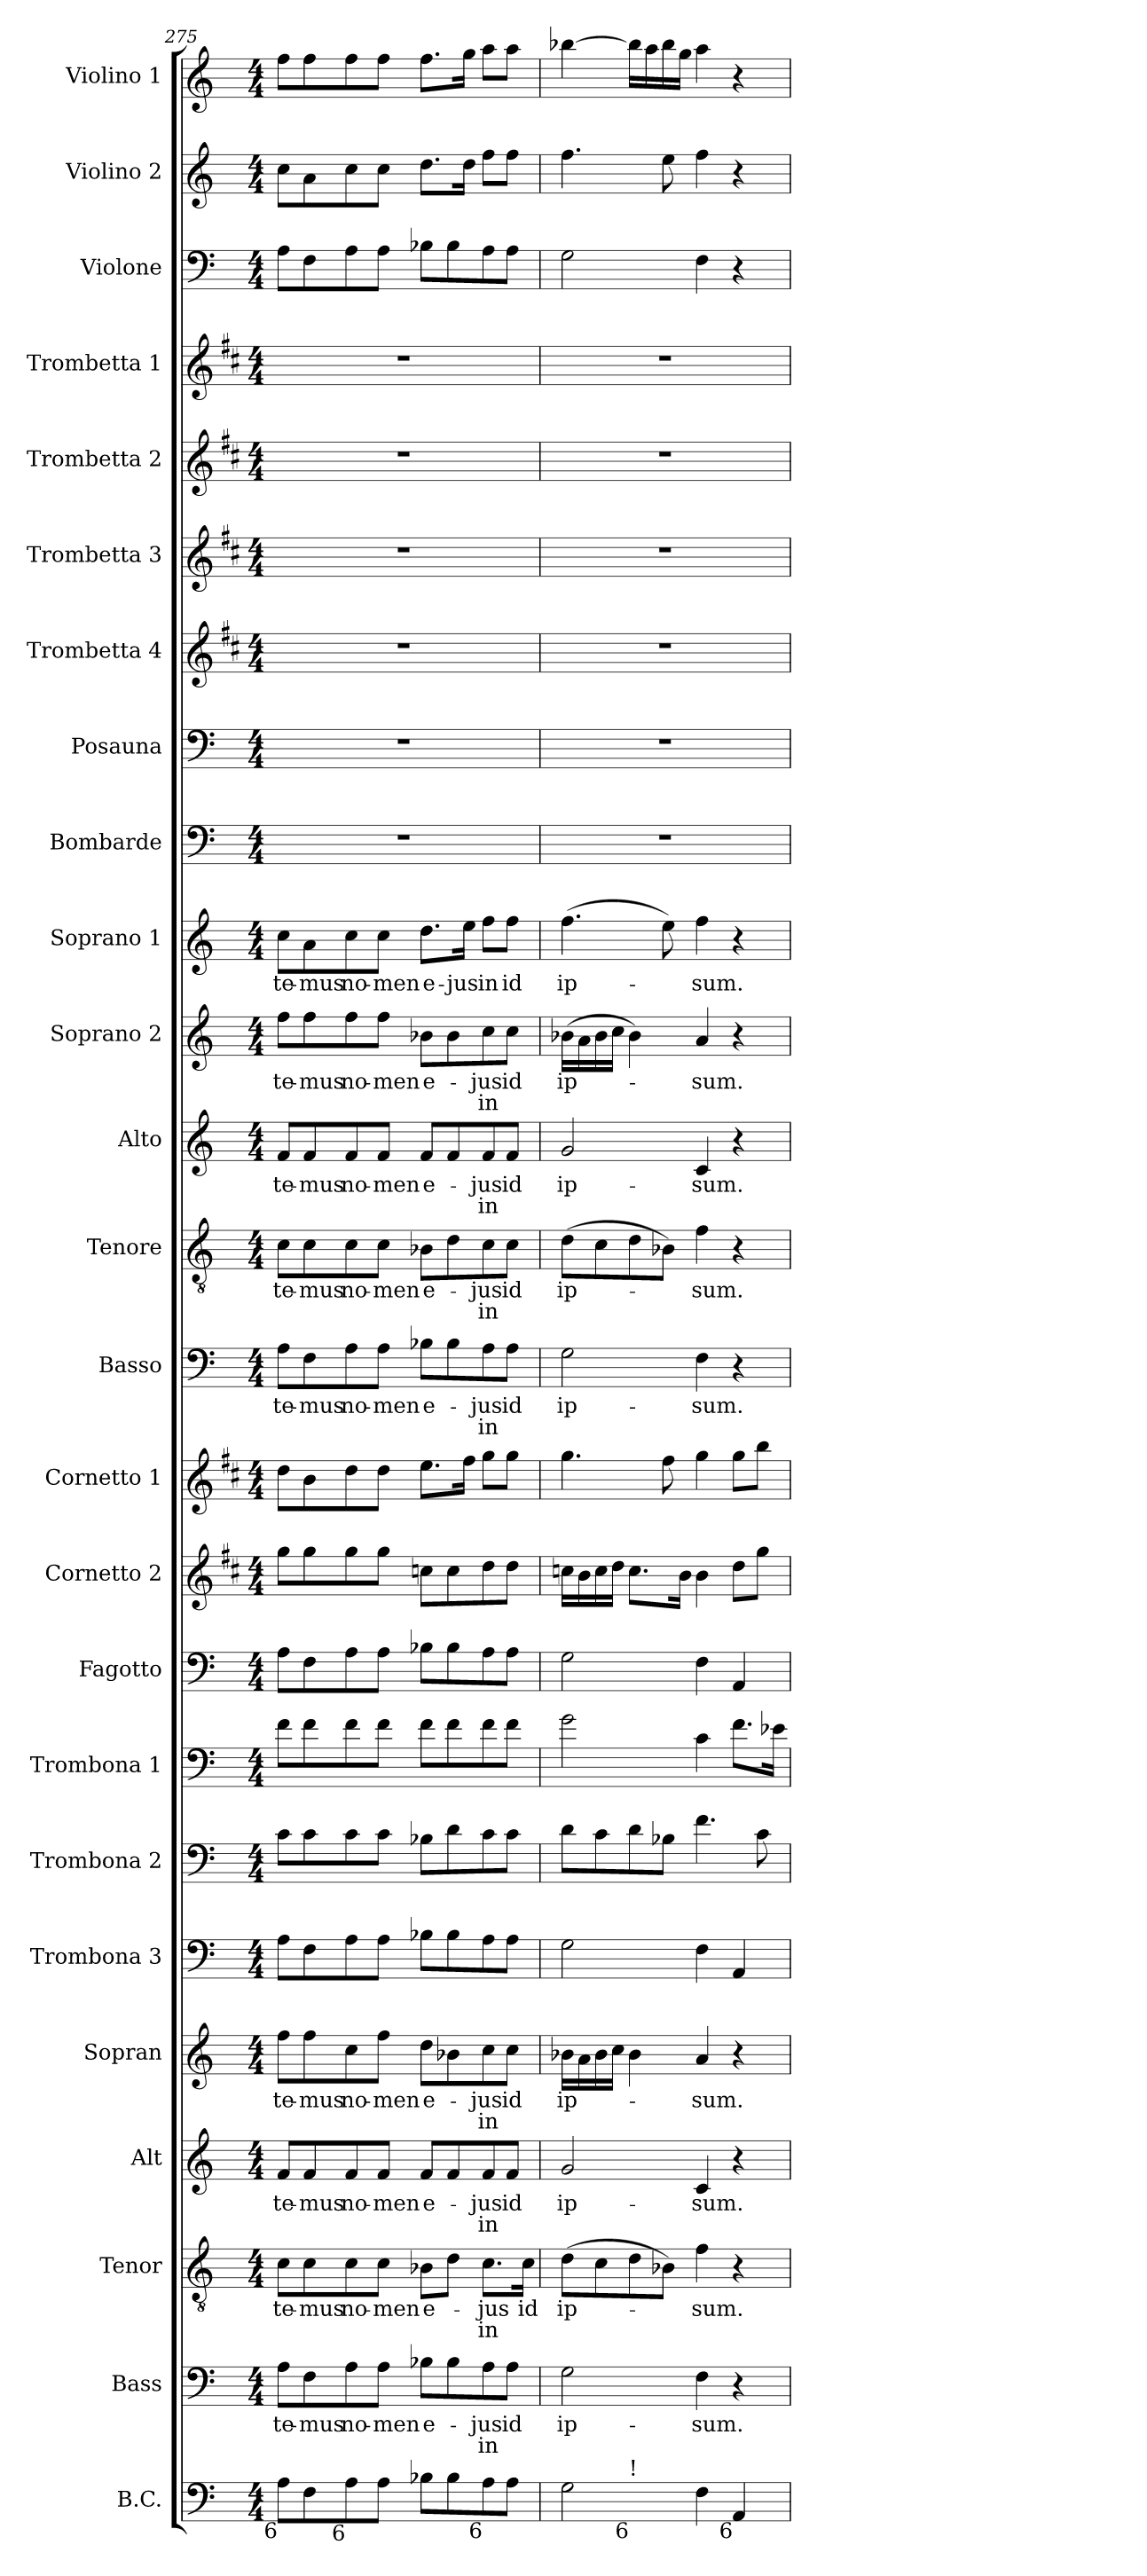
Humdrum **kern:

**kern	**kern	**text	**text	**kern	**text	**text	**kern	**text	**text	**kern	**text	**text	**kern	**kern	**kern	**kern	**kern	**kern	**kern	**text	**text	**kern	**text	**text	**kern	**text	**text	**kern	**text	**text	**kern	**text	**kern	**kern	**kern	**kern	**kern	**kern	**kern	**kern	**kern
*part25	*part24	*part24	*part24	*part23	*part23	*part23	*part22	*part22	*part22	*part21	*part21	*part21	*part20	*part19	*part18	*part17	*part16	*part15	*part14	*part14	*part14	*part13	*part13	*part13	*part12	*part12	*part12	*part11	*part11	*part11	*part10	*part10	*part9	*part8	*part7	*part6	*part5	*part4	*part3	*part2	*part1
*staff25	*staff24	*staff24	*staff24	*staff23	*staff23	*staff23	*staff22	*staff22	*staff22	*staff21	*staff21	*staff21	*staff20	*staff19	*staff18	*staff17	*staff16	*staff15	*staff14	*staff14	*staff14	*staff13	*staff13	*staff13	*staff12	*staff12	*staff12	*staff11	*staff11	*staff11	*staff10	*staff10	*staff9	*staff8	*staff7	*staff6	*staff5	*staff4	*staff3	*staff2	*staff1
*I"B.C.	*I"Bass	*	*	*I"Tenor	*	*	*I"Alt	*	*	*I"Sopran	*	*	*I"Trombona 3	*I"Trombona 2	*I"Trombona 1	*I"Fagotto	*I"Cornetto 2	*I"Cornetto 1	*I"Basso	*	*	*I"Tenore	*	*	*I"Alto	*	*	*I"Soprano 2	*	*	*I"Soprano 1	*	*I"Bombarde	*I"Posauna	*I"Trombetta 4	*I"Trombetta 3	*I"Trombetta 2	*I"Trombetta 1	*I"Violone	*I"Violino 2	*I"Violino 1
*I'B.C.	*I'B.	*	*	*I'T.	*	*	*I'A.	*	*	*I'S.	*	*	*I'Tbn. 2	*I'Tbn. 2	*I'Tbn. 1	*I'Fag.	*I'Cor. 2	*I'Cor. 1	*I'B.	*	*	*I'T.	*	*	*I'A.	*	*	*I'S.	*	*	*I'S.	*	*	*	*	*	*	*	*	*I'Vl. 2	*I'Vl. 1
*clefF4	*clefF4	*	*	*clefGv2	*	*	*clefG2	*	*	*clefG2	*	*	*clefF4	*clefF4	*clefF4	*clefF4	*clefG2	*clefG2	*clefF4	*	*	*clefGv2	*	*	*clefG2	*	*	*clefG2	*	*	*clefG2	*	*clefF4	*clefF4	*clefG2	*clefG2	*clefG2	*clefG2	*clefF4	*clefG2	*clefG2
*	*	*	*	*ITrd7c12	*	*	*	*	*	*	*	*	*	*	*	*	*ITrd1c2	*ITrd1c2	*	*	*	*ITrd7c12	*	*	*	*	*	*	*	*	*	*	*	*	*ITrd1c2	*ITrd1c2	*ITrd1c2	*ITrd1c2	*	*	*
*k[]	*k[]	*	*	*k[]	*	*	*k[]	*	*	*k[]	*	*	*k[]	*k[]	*k[]	*k[]	*k[]	*k[]	*k[]	*	*	*k[]	*	*	*k[]	*	*	*k[]	*	*	*k[]	*	*k[]	*k[]	*k[]	*k[]	*k[]	*k[]	*k[]	*k[]	*k[]
*C:	*C:	*	*	*C:	*	*	*C:	*	*	*C:	*	*	*C:	*C:	*C:	*C:	*C:	*C:	*C:	*	*	*C:	*	*	*C:	*	*	*C:	*	*	*C:	*	*C:	*C:	*C:	*C:	*C:	*C:	*C:	*C:	*C:
*M4/4	*M4/4	*	*	*M4/4	*	*	*M4/4	*	*	*M4/4	*	*	*M4/4	*M4/4	*M4/4	*M4/4	*M4/4	*M4/4	*M4/4	*	*	*M4/4	*	*	*M4/4	*	*	*M4/4	*	*	*M4/4	*	*M4/4	*M4/4	*M4/4	*M4/4	*M4/4	*M4/4	*M4/4	*M4/4	*M4/4
=275	=275	=275	=275	=275	=275	=275	=275	=275	=275	=275	=275	=275	=275	=275	=275	=275	=275	=275	=275	=275	=275	=275	=275	=275	=275	=275	=275	=275	=275	=275	=275	=275	=275	=275	=275	=275	=275	=275	=275	=275	=275
!	!	!LO:LY:b:color=#000000	!	!	!	!	!	!	!	!	!	!	!	!	!	!	!	!	!	!	!	!	!	!	!	!	!	!	!	!	!	!	!	!	!	!	!	!	!	!	!
!	!	!	!	!	!LO:LY:b:color=#000000	!	!	!	!	!	!	!	!	!	!	!	!	!	!	!	!	!	!	!	!	!	!	!	!	!	!	!	!	!	!	!	!	!	!	!	!
!	!	!	!	!	!	!	!	!LO:LY:b:color=#000000	!	!	!	!	!	!	!	!	!	!	!	!	!	!	!	!	!	!	!	!	!	!	!	!	!	!	!	!	!	!	!	!	!
!	!	!	!	!	!	!	!	!	!	!	!LO:LY:b:color=#000000	!	!	!	!	!	!	!	!	!	!	!	!	!	!	!	!	!	!	!	!	!	!	!	!	!	!	!	!	!	!
!	!	!	!	!	!	!	!	!	!	!	!	!	!	!	!	!	!	!	!	!LO:LY:b:color=#000000	!	!	!	!	!	!	!	!	!	!	!	!	!	!	!	!	!	!	!	!	!
!	!	!	!	!	!	!	!	!	!	!	!	!	!	!	!	!	!	!	!	!	!	!	!LO:LY:b:color=#000000	!	!	!	!	!	!	!	!	!	!	!	!	!	!	!	!	!	!
!	!	!	!	!	!	!	!	!	!	!	!	!	!	!	!	!	!	!	!	!	!	!	!	!	!	!LO:LY:b:color=#000000	!	!	!	!	!	!	!	!	!	!	!	!	!	!	!
!	!	!	!	!	!	!	!	!	!	!	!	!	!	!	!	!	!	!	!	!	!	!	!	!	!	!	!	!	!LO:LY:b:color=#000000	!	!	!	!	!	!	!	!	!	!	!	!
!LO:TX:b:rj:t=6	!	!	!	!	!	!	!	!	!	!	!	!	!	!	!	!	!	!	!	!	!	!	!	!	!	!	!	!	!	!	!	!	!	!	!	!	!	!	!	!	!
!	!	!	!	!	!	!	!	!	!	!	!	!	!	!	!	!	!	!	!	!	!	!	!	!	!	!	!	!	!	!	!	!LO:LY:b:color=#000000	!	!	!	!	!	!	!	!	!
8Ai\L	8Ai\L	-te-	.	8Ci\L	-te-	.	8fi/L	-te-	.	8ffi\L	-te-	.	8Ai\L	8ci\L	8fi\L	8Ai\L	8ffi\L	8cci\L	8Ai\L	-te-	.	8Ci\L	-te-	.	8fi/L	-te-	.	8ffi\L	-te-	.	8cci\L	-te-	1r	1r	1r	1r	1r	1r	8Ai\L	8cci\L	8ffi\L
!	!	!LO:LY:b:color=#000000	!	!	!	!	!	!	!	!	!	!	!	!	!	!	!	!	!	!	!	!	!	!	!	!	!	!	!	!	!	!	!	!	!	!	!	!	!	!	!
!	!	!	!	!	!LO:LY:b:color=#000000	!	!	!	!	!	!	!	!	!	!	!	!	!	!	!	!	!	!	!	!	!	!	!	!	!	!	!	!	!	!	!	!	!	!	!	!
!	!	!	!	!	!	!	!	!LO:LY:b:color=#000000	!	!	!	!	!	!	!	!	!	!	!	!	!	!	!	!	!	!	!	!	!	!	!	!	!	!	!	!	!	!	!	!	!
!	!	!	!	!	!	!	!	!	!	!	!LO:LY:b:color=#000000	!	!	!	!	!	!	!	!	!	!	!	!	!	!	!	!	!	!	!	!	!	!	!	!	!	!	!	!	!	!
!	!	!	!	!	!	!	!	!	!	!	!	!	!	!	!	!	!	!	!	!LO:LY:b:color=#000000	!	!	!	!	!	!	!	!	!	!	!	!	!	!	!	!	!	!	!	!	!
!	!	!	!	!	!	!	!	!	!	!	!	!	!	!	!	!	!	!	!	!	!	!	!LO:LY:b:color=#000000	!	!	!	!	!	!	!	!	!	!	!	!	!	!	!	!	!	!
!	!	!	!	!	!	!	!	!	!	!	!	!	!	!	!	!	!	!	!	!	!	!	!	!	!	!LO:LY:b:color=#000000	!	!	!	!	!	!	!	!	!	!	!	!	!	!	!
!	!	!	!	!	!	!	!	!	!	!	!	!	!	!	!	!	!	!	!	!	!	!	!	!	!	!	!	!	!LO:LY:b:color=#000000	!	!	!	!	!	!	!	!	!	!	!	!
!	!	!	!	!	!	!	!	!	!	!	!	!	!	!	!	!	!	!	!	!	!	!	!	!	!	!	!	!	!	!	!	!LO:LY:b:color=#000000	!	!	!	!	!	!	!	!	!
8Fi\	8Fi\	-mus	.	8Ci\	-mus	.	8fi/	-mus	.	8ffi\	-mus	.	8Fi\	8ci\	8fi\	8Fi\	8ffi\	8ai\	8Fi\	-mus	.	8Ci\	-mus	.	8fi/	-mus	.	8ffi\	-mus	.	8ai\	-mus	.	.	.	.	.	.	8Fi\	8ai\	8ffi\
!	!	!LO:LY:b:color=#000000	!	!	!	!	!	!	!	!	!	!	!	!	!	!	!	!	!	!	!	!	!	!	!	!	!	!	!	!	!	!	!	!	!	!	!	!	!	!	!
!	!	!	!	!	!LO:LY:b:color=#000000	!	!	!	!	!	!	!	!	!	!	!	!	!	!	!	!	!	!	!	!	!	!	!	!	!	!	!	!	!	!	!	!	!	!	!	!
!	!	!	!	!	!	!	!	!LO:LY:b:color=#000000	!	!	!	!	!	!	!	!	!	!	!	!	!	!	!	!	!	!	!	!	!	!	!	!	!	!	!	!	!	!	!	!	!
!	!	!	!	!	!	!	!	!	!	!	!LO:LY:b:color=#000000	!	!	!	!	!	!	!	!	!	!	!	!	!	!	!	!	!	!	!	!	!	!	!	!	!	!	!	!	!	!
!	!	!	!	!	!	!	!	!	!	!	!	!	!	!	!	!	!	!	!	!LO:LY:b:color=#000000	!	!	!	!	!	!	!	!	!	!	!	!	!	!	!	!	!	!	!	!	!
!	!	!	!	!	!	!	!	!	!	!	!	!	!	!	!	!	!	!	!	!	!	!	!LO:LY:b:color=#000000	!	!	!	!	!	!	!	!	!	!	!	!	!	!	!	!	!	!
!	!	!	!	!	!	!	!	!	!	!	!	!	!	!	!	!	!	!	!	!	!	!	!	!	!	!LO:LY:b:color=#000000	!	!	!	!	!	!	!	!	!	!	!	!	!	!	!
!	!	!	!	!	!	!	!	!	!	!	!	!	!	!	!	!	!	!	!	!	!	!	!	!	!	!	!	!	!LO:LY:b:color=#000000	!	!	!	!	!	!	!	!	!	!	!	!
!LO:TX:b:rj:t=6	!	!	!	!	!	!	!	!	!	!	!	!	!	!	!	!	!	!	!	!	!	!	!	!	!	!	!	!	!	!	!	!	!	!	!	!	!	!	!	!	!
!	!	!	!	!	!	!	!	!	!	!	!	!	!	!	!	!	!	!	!	!	!	!	!	!	!	!	!	!	!	!	!	!LO:LY:b:color=#000000	!	!	!	!	!	!	!	!	!
8Ai\	8Ai\	no-	.	8Ci\	no-	.	8fi/	no-	.	8cci\	no-	.	8Ai\	8ci\	8fi\	8Ai\	8ffi\	8cci\	8Ai\	no-	.	8Ci\	no-	.	8fi/	no-	.	8ffi\	no-	.	8cci\	no-	.	.	.	.	.	.	8Ai\	8cci\	8ffi\
!	!	!LO:LY:b:color=#000000	!	!	!	!	!	!	!	!	!	!	!	!	!	!	!	!	!	!	!	!	!	!	!	!	!	!	!	!	!	!	!	!	!	!	!	!	!	!	!
!	!	!	!	!	!LO:LY:b:color=#000000	!	!	!	!	!	!	!	!	!	!	!	!	!	!	!	!	!	!	!	!	!	!	!	!	!	!	!	!	!	!	!	!	!	!	!	!
!	!	!	!	!	!	!	!	!LO:LY:b:color=#000000	!	!	!	!	!	!	!	!	!	!	!	!	!	!	!	!	!	!	!	!	!	!	!	!	!	!	!	!	!	!	!	!	!
!	!	!	!	!	!	!	!	!	!	!	!LO:LY:b:color=#000000	!	!	!	!	!	!	!	!	!	!	!	!	!	!	!	!	!	!	!	!	!	!	!	!	!	!	!	!	!	!
!	!	!	!	!	!	!	!	!	!	!	!	!	!	!	!	!	!	!	!	!LO:LY:b:color=#000000	!	!	!	!	!	!	!	!	!	!	!	!	!	!	!	!	!	!	!	!	!
!	!	!	!	!	!	!	!	!	!	!	!	!	!	!	!	!	!	!	!	!	!	!	!LO:LY:b:color=#000000	!	!	!	!	!	!	!	!	!	!	!	!	!	!	!	!	!	!
!	!	!	!	!	!	!	!	!	!	!	!	!	!	!	!	!	!	!	!	!	!	!	!	!	!	!LO:LY:b:color=#000000	!	!	!	!	!	!	!	!	!	!	!	!	!	!	!
!	!	!	!	!	!	!	!	!	!	!	!	!	!	!	!	!	!	!	!	!	!	!	!	!	!	!	!	!	!LO:LY:b:color=#000000	!	!	!	!	!	!	!	!	!	!	!	!
!	!	!	!	!	!	!	!	!	!	!	!	!	!	!	!	!	!	!	!	!	!	!	!	!	!	!	!	!	!	!	!	!LO:LY:b:color=#000000	!	!	!	!	!	!	!	!	!
8Ai\J	8Ai\J	-men	.	8Ci\J	-men	.	8fi/J	-men	.	8ffi\J	-men	.	8Ai\J	8ci\J	8fi\J	8Ai\J	8ffi\J	8cci\J	8Ai\J	-men	.	8Ci\J	-men	.	8fi/J	-men	.	8ffi\J	-men	.	8cci\J	-men	.	.	.	.	.	.	8Ai\J	8cci\J	8ffi\J
!	!	!LO:LY:b:color=#000000	!	!	!	!	!	!	!	!	!	!	!	!	!	!	!	!	!	!	!	!	!	!	!	!	!	!	!	!	!	!	!	!	!	!	!	!	!	!	!
!	!	!	!	!	!LO:LY:b:color=#000000	!	!	!	!	!	!	!	!	!	!	!	!	!	!	!	!	!	!	!	!	!	!	!	!	!	!	!	!	!	!	!	!	!	!	!	!
!	!	!	!	!	!	!	!	!LO:LY:b:color=#000000	!	!	!	!	!	!	!	!	!	!	!	!	!	!	!	!	!	!	!	!	!	!	!	!	!	!	!	!	!	!	!	!	!
!	!	!	!	!	!	!	!	!	!	!	!LO:LY:b:color=#000000	!	!	!	!	!	!	!	!	!	!	!	!	!	!	!	!	!	!	!	!	!	!	!	!	!	!	!	!	!	!
!	!	!	!	!	!	!	!	!	!	!	!	!	!	!	!	!	!	!	!	!LO:LY:b:color=#000000	!	!	!	!	!	!	!	!	!	!	!	!	!	!	!	!	!	!	!	!	!
!	!	!	!	!	!	!	!	!	!	!	!	!	!	!	!	!	!	!	!	!	!	!	!LO:LY:b:color=#000000	!	!	!	!	!	!	!	!	!	!	!	!	!	!	!	!	!	!
!	!	!	!	!	!	!	!	!	!	!	!	!	!	!	!	!	!	!	!	!	!	!	!	!	!	!LO:LY:b:color=#000000	!	!	!	!	!	!	!	!	!	!	!	!	!	!	!
!	!	!	!	!	!	!	!	!	!	!	!	!	!	!	!	!	!	!	!	!	!	!	!	!	!	!	!	!	!LO:LY:b:color=#000000	!	!	!	!	!	!	!	!	!	!	!	!
!	!	!	!	!	!	!	!	!	!	!	!	!	!	!	!	!	!	!	!	!	!	!	!	!	!	!	!	!	!	!	!	!LO:LY:b:color=#000000	!	!	!	!	!	!	!	!	!
8B-Xi\L	8B-Xi\L	e-	.	8BB-Xi\L	e-	.	8fi/L	e-	.	8ddi\L	e-	.	8B-Xi\L	8B-Xi\L	8fi\L	8B-Xi\L	8b-Xi\L	8.ddi\L	8B-Xi\L	e-	.	8BB-Xi\L	e-	.	8fi/L	e-	.	8b-Xi\L	e-	.	8.ddi\L	e-	.	.	.	.	.	.	8B-Xi\L	8.ddi\L	8.ffi\L
8B-i\	8B-i\	.	.	8Di\J	.	.	8fi/	.	.	8b-Xi\	.	.	8B-i\	8di\	8fi\	8B-i\	8b-i\	.	8B-i\	.	.	8Di\	.	.	8fi/	.	.	8b-i\	.	.	.	.	.	.	.	.	.	.	8B-i\	.	.
!	!	!	!	!	!	!	!	!	!	!	!	!	!	!	!	!	!	!	!	!	!	!	!	!	!	!	!	!	!	!	!	!LO:LY:b:color=#000000	!	!	!	!	!	!	!	!	!
.	.	.	.	.	.	.	.	.	.	.	.	.	.	.	.	.	.	16eei\Jk	.	.	.	.	.	.	.	.	.	.	.	.	16eei\Jk	-jus	.	.	.	.	.	.	.	16ddi\Jk	16ggi\Jk
!	!	!LO:LY:b:color=#000000	!LO:LY:b:color=#000000	!	!	!	!	!	!	!	!	!	!	!	!	!	!	!	!	!	!	!	!	!	!	!	!	!	!	!	!	!	!	!	!	!	!	!	!	!	!
!	!	!	!	!	!LO:LY:b:color=#000000	!LO:LY:b:color=#000000	!	!	!	!	!	!	!	!	!	!	!	!	!	!	!	!	!	!	!	!	!	!	!	!	!	!	!	!	!	!	!	!	!	!	!
!	!	!	!	!	!	!	!	!LO:LY:b:color=#000000	!LO:LY:b:color=#000000	!	!	!	!	!	!	!	!	!	!	!	!	!	!	!	!	!	!	!	!	!	!	!	!	!	!	!	!	!	!	!	!
!	!	!	!	!	!	!	!	!	!	!	!LO:LY:b:color=#000000	!LO:LY:b:color=#000000	!	!	!	!	!	!	!	!	!	!	!	!	!	!	!	!	!	!	!	!	!	!	!	!	!	!	!	!	!
!	!	!	!	!	!	!	!	!	!	!	!	!	!	!	!	!	!	!	!	!LO:LY:b:color=#000000	!LO:LY:b:color=#000000	!	!	!	!	!	!	!	!	!	!	!	!	!	!	!	!	!	!	!	!
!	!	!	!	!	!	!	!	!	!	!	!	!	!	!	!	!	!	!	!	!	!	!	!LO:LY:b:color=#000000	!LO:LY:b:color=#000000	!	!	!	!	!	!	!	!	!	!	!	!	!	!	!	!	!
!	!	!	!	!	!	!	!	!	!	!	!	!	!	!	!	!	!	!	!	!	!	!	!	!	!	!LO:LY:b:color=#000000	!LO:LY:b:color=#000000	!	!	!	!	!	!	!	!	!	!	!	!	!	!
!	!	!	!	!	!	!	!	!	!	!	!	!	!	!	!	!	!	!	!	!	!	!	!	!	!	!	!	!	!LO:LY:b:color=#000000	!LO:LY:b:color=#000000	!	!	!	!	!	!	!	!	!	!	!
!LO:TX:b:rj:t=6	!	!	!	!	!	!	!	!	!	!	!	!	!	!	!	!	!	!	!	!	!	!	!	!	!	!	!	!	!	!	!	!	!	!	!	!	!	!	!	!	!
!	!	!	!	!	!	!	!	!	!	!	!	!	!	!	!	!	!	!	!	!	!	!	!	!	!	!	!	!	!	!	!	!LO:LY:b:color=#000000	!	!	!	!	!	!	!	!	!
8Ai\	8Ai\	-jus	in	8.Ci\L	-jus	in	8fi/	-jus	in	8cci\	-jus	in	8Ai\	8ci\	8fi\	8Ai\	8cci\	8ffi\L	8Ai\	-jus	in	8Ci\	-jus	in	8fi/	-jus	in	8cci\	-jus	in	8ffi\L	in	.	.	.	.	.	.	8Ai\	8ffi\L	8aai\L
!	!	!LO:LY:b:color=#000000	!	!	!	!	!	!	!	!	!	!	!	!	!	!	!	!	!	!	!	!	!	!	!	!	!	!	!	!	!	!	!	!	!	!	!	!	!	!	!
!	!	!	!	!	!	!	!	!LO:LY:b:color=#000000	!	!	!	!	!	!	!	!	!	!	!	!	!	!	!	!	!	!	!	!	!	!	!	!	!	!	!	!	!	!	!	!	!
!	!	!	!	!	!	!	!	!	!	!	!LO:LY:b:color=#000000	!	!	!	!	!	!	!	!	!	!	!	!	!	!	!	!	!	!	!	!	!	!	!	!	!	!	!	!	!	!
!	!	!	!	!	!	!	!	!	!	!	!	!	!	!	!	!	!	!	!	!LO:LY:b:color=#000000	!	!	!	!	!	!	!	!	!	!	!	!	!	!	!	!	!	!	!	!	!
!	!	!	!	!	!	!	!	!	!	!	!	!	!	!	!	!	!	!	!	!	!	!	!LO:LY:b:color=#000000	!	!	!	!	!	!	!	!	!	!	!	!	!	!	!	!	!	!
!	!	!	!	!	!	!	!	!	!	!	!	!	!	!	!	!	!	!	!	!	!	!	!	!	!	!LO:LY:b:color=#000000	!	!	!	!	!	!	!	!	!	!	!	!	!	!	!
!	!	!	!	!	!	!	!	!	!	!	!	!	!	!	!	!	!	!	!	!	!	!	!	!	!	!	!	!	!LO:LY:b:color=#000000	!	!	!	!	!	!	!	!	!	!	!	!
!	!	!	!	!	!	!	!	!	!	!	!	!	!	!	!	!	!	!	!	!	!	!	!	!	!	!	!	!	!	!	!	!LO:LY:b:color=#000000	!	!	!	!	!	!	!	!	!
8Ai\J	8Ai\J	id	.	.	.	.	8fi/J	id	.	8cci\J	id	.	8Ai\J	8ci\J	8fi\J	8Ai\J	8cci\J	8ffi\J	8Ai\J	id	.	8Ci\J	id	.	8fi/J	id	.	8cci\J	id	.	8ffi\J	id	.	.	.	.	.	.	8Ai\J	8ffi\J	8aai\J
!	!	!	!	!	!LO:LY:b:color=#000000	!	!	!	!	!	!	!	!	!	!	!	!	!	!	!	!	!	!	!	!	!	!	!	!	!	!	!	!	!	!	!	!	!	!	!	!
.	.	.	.	16Ci\Jk	id	.	.	.	.	.	.	.	.	.	.	.	.	.	.	.	.	.	.	.	.	.	.	.	.	.	.	.	.	.	.	.	.	.	.	.	.
=276	=276	=276	=276	=276	=276	=276	=276	=276	=276	=276	=276	=276	=276	=276	=276	=276	=276	=276	=276	=276	=276	=276	=276	=276	=276	=276	=276	=276	=276	=276	=276	=276	=276	=276	=276	=276	=276	=276	=276	=276	=276
!	!	!LO:LY:b:color=#000000	!	!	!	!	!	!	!	!	!	!	!	!	!	!	!	!	!	!	!	!	!	!	!	!	!	!	!	!	!	!	!	!	!	!	!	!	!	!	!
!	!	!	!	!	!LO:LY:b:color=#000000	!	!	!	!	!	!	!	!	!	!	!	!	!	!	!	!	!	!	!	!	!	!	!	!	!	!	!	!	!	!	!	!	!	!	!	!
!	!	!	!	!	!	!	!	!LO:LY:b:color=#000000	!	!	!	!	!	!	!	!	!	!	!	!	!	!	!	!	!	!	!	!	!	!	!	!	!	!	!	!	!	!	!	!	!
!	!	!	!	!	!	!	!	!	!	!	!LO:LY:b:color=#000000	!	!	!	!	!	!	!	!	!	!	!	!	!	!	!	!	!	!	!	!	!	!	!	!	!	!	!	!	!	!
!	!	!	!	!	!	!	!	!	!	!	!	!	!	!	!	!	!	!	!	!LO:LY:b:color=#000000	!	!	!	!	!	!	!	!	!	!	!	!	!	!	!	!	!	!	!	!	!
!	!	!	!	!	!	!	!	!	!	!	!	!	!	!	!	!	!	!	!	!	!	!	!LO:LY:b:color=#000000	!	!	!	!	!	!	!	!	!	!	!	!	!	!	!	!	!	!
!	!	!	!	!	!	!	!	!	!	!	!	!	!	!	!	!	!	!	!	!	!	!	!	!	!	!LO:LY:b:color=#000000	!	!	!	!	!	!	!	!	!	!	!	!	!	!	!
!	!	!	!	!	!	!	!	!	!	!	!	!	!	!	!	!	!	!	!	!	!	!	!	!	!	!	!	!	!LO:LY:b:color=#000000	!	!	!	!	!	!	!	!	!	!	!	!
!LO:TX:b:rj:t=7	!	!	!	!	!	!	!	!	!	!	!	!	!	!	!	!	!	!	!	!	!	!	!	!	!	!	!	!	!	!	!	!	!	!	!	!	!	!	!	!	!
!LO:TX:t=!	!	!	!	!	!	!	!	!	!	!	!	!	!	!	!	!	!	!	!	!	!	!	!	!	!	!	!	!	!	!	!	!	!	!	!	!	!	!	!	!	!
!	!	!	!	!	!	!	!	!	!	!	!	!	!	!	!	!	!	!	!	!	!	!	!	!	!	!	!	!	!	!	!	!LO:LY:b:color=#000000	!	!	!	!	!	!	!	!	!
*^	*	*	*	*	*	*	*	*	*	*	*	*	*	*	*	*	*	*	*	*	*	*	*	*	*	*	*	*	*	*	*	*	*	*	*	*	*	*	*	*	*
2Gi\	4ryy	2Gi\	ip-	.	(8Di\L	ip-	.	2gi/	ip-	.	16b-Xi\LL	ip-	.	2Gi\	8di\L	2gi\	2Gi\	16b-Xi\LL	4.ffi\	2Gi\	ip-	.	(8Di\L	ip-	.	2gi/	ip-	.	(16b-Xi\LL	ip-	.	(4.ffi\	ip-	1r	1r	1r	1r	1r	1r	2Gi\	4.ffi\	[4bb-Xi\
.	.	.	.	.	.	.	.	.	.	.	16ai\	.	.	.	.	.	.	16ai\	.	.	.	.	.	.	.	.	.	.	16ai\	.	.	.	.	.	.	.	.	.	.	.	.	.
.	.	.	.	.	8Ci\	.	.	.	.	.	16b-i\	.	.	.	8ci\	.	.	16b-i\	.	.	.	.	8Ci\	.	.	.	.	.	16b-i\	.	.	.	.	.	.	.	.	.	.	.	.	.
.	.	.	.	.	.	.	.	.	.	.	16cci\JJ	.	.	.	.	.	.	16cci\JJ	.	.	.	.	.	.	.	.	.	.	16cci\JJ	.	.	.	.	.	.	.	.	.	.	.	.	.
!	!LO:TX:b:rj:t=6	!	!	!	!	!	!	!	!	!	!	!	!	!	!	!	!	!	!	!	!	!	!	!	!	!	!	!	!	!	!	!	!	!	!	!	!	!	!	!	!	!
!	!LO:TX:t=!	!	!	!	!	!	!	!	!	!	!	!	!	!	!	!	!	!	!	!	!	!	!	!	!	!	!	!	!	!	!	!	!	!	!	!	!	!	!	!	!	!
.	2.ryy	.	.	.	8Di\	.	.	.	.	.	4b-i\	.	.	.	8di\	.	.	8.b-i\L	.	.	.	.	8Di\	.	.	.	.	.	4b-i\)	.	.	.	.	.	.	.	.	.	.	.	.	16bb-i\LL]
.	.	.	.	.	.	.	.	.	.	.	.	.	.	.	.	.	.	.	.	.	.	.	.	.	.	.	.	.	.	.	.	.	.	.	.	.	.	.	.	.	.	16aai\
.	.	.	.	.	8BB-Xi\J)	.	.	.	.	.	.	.	.	.	8B-Xi\J	.	.	.	8eei\	.	.	.	8BB-Xi\J)	.	.	.	.	.	.	.	.	8eei\)	.	.	.	.	.	.	.	.	8eei\	16bb-i\
.	.	.	.	.	.	.	.	.	.	.	.	.	.	.	.	.	.	16ai\Jk	.	.	.	.	.	.	.	.	.	.	.	.	.	.	.	.	.	.	.	.	.	.	.	16ggi\JJ
!	!	!	!LO:LY:b:color=#000000	!	!	!	!	!	!	!	!	!	!	!	!	!	!	!	!	!	!	!	!	!	!	!	!	!	!	!	!	!	!	!	!	!	!	!	!	!	!	!
!	!	!	!	!	!	!LO:LY:b:color=#000000	!	!	!	!	!	!	!	!	!	!	!	!	!	!	!	!	!	!	!	!	!	!	!	!	!	!	!	!	!	!	!	!	!	!	!	!
!	!	!	!	!	!	!	!	!	!LO:LY:b:color=#000000	!	!	!	!	!	!	!	!	!	!	!	!	!	!	!	!	!	!	!	!	!	!	!	!	!	!	!	!	!	!	!	!	!
!	!	!	!	!	!	!	!	!	!	!	!	!LO:LY:b:color=#000000	!	!	!	!	!	!	!	!	!	!	!	!	!	!	!	!	!	!	!	!	!	!	!	!	!	!	!	!	!	!
!	!	!	!	!	!	!	!	!	!	!	!	!	!	!	!	!	!	!	!	!	!LO:LY:b:color=#000000	!	!	!	!	!	!	!	!	!	!	!	!	!	!	!	!	!	!	!	!	!
!	!	!	!	!	!	!	!	!	!	!	!	!	!	!	!	!	!	!	!	!	!	!	!	!LO:LY:b:color=#000000	!	!	!	!	!	!	!	!	!	!	!	!	!	!	!	!	!	!
!	!	!	!	!	!	!	!	!	!	!	!	!	!	!	!	!	!	!	!	!	!	!	!	!	!	!	!LO:LY:b:color=#000000	!	!	!	!	!	!	!	!	!	!	!	!	!	!	!
!	!	!	!	!	!	!	!	!	!	!	!	!	!	!	!	!	!	!	!	!	!	!	!	!	!	!	!	!	!	!LO:LY:b:color=#000000	!	!	!	!	!	!	!	!	!	!	!	!
!	!	!	!	!	!	!	!	!	!	!	!	!	!	!	!	!	!	!	!	!	!	!	!	!	!	!	!	!	!	!	!	!	!LO:LY:b:color=#000000	!	!	!	!	!	!	!	!	!
4Fi\	.	4Fi\	-sum.	.	4Fi\	-sum.	.	4ci/	-sum.	.	4ai/	-sum.	.	4Fi\	4.fi\	4ci\	4Fi\	4ai\	4ffi\	4Fi\	-sum.	.	4Fi\	-sum.	.	4ci/	-sum.	.	4ai/	-sum.	.	4ffi\	-sum.	.	.	.	.	.	.	4Fi\	4ffi\	4aai\
!LO:TX:b:rj:t=6	!	!	!	!	!	!	!	!	!	!	!	!	!	!	!	!	!	!	!	!	!	!	!	!	!	!	!	!	!	!	!	!	!	!	!	!	!	!	!	!	!	!
4AAi/	.	4r	.	.	4r	.	.	4r	.	.	4r	.	.	4AAi/	.	8.fi\L	4AAi/	8cci\L	8ffi\L	4r	.	.	4r	.	.	4r	.	.	4r	.	.	4r	.	.	.	.	.	.	.	4r	4r	4r
.	.	.	.	.	.	.	.	.	.	.	.	.	.	.	8ci\	.	.	8ffi\J	8aai\J	.	.	.	.	.	.	.	.	.	.	.	.	.	.	.	.	.	.	.	.	.	.	.
.	.	.	.	.	.	.	.	.	.	.	.	.	.	.	.	16e-Xi\Jk	.	.	.	.	.	.	.	.	.	.	.	.	.	.	.	.	.	.	.	.	.	.	.	.	.	.
*v	*v	*	*	*	*	*	*	*	*	*	*	*	*	*	*	*	*	*	*	*	*	*	*	*	*	*	*	*	*	*	*	*	*	*	*	*	*	*	*	*	*	*
=	=	=	=	=	=	=	=	=	=	=	=	=	=	=	=	=	=	=	=	=	=	=	=	=	=	=	=	=	=	=	=	=	=	=	=	=	=	=	=	=	=
*-	*-	*-	*-	*-	*-	*-	*-	*-	*-	*-	*-	*-	*-	*-	*-	*-	*-	*-	*-	*-	*-	*-	*-	*-	*-	*-	*-	*-	*-	*-	*-	*-	*-	*-	*-	*-	*-	*-	*-	*-	*-
